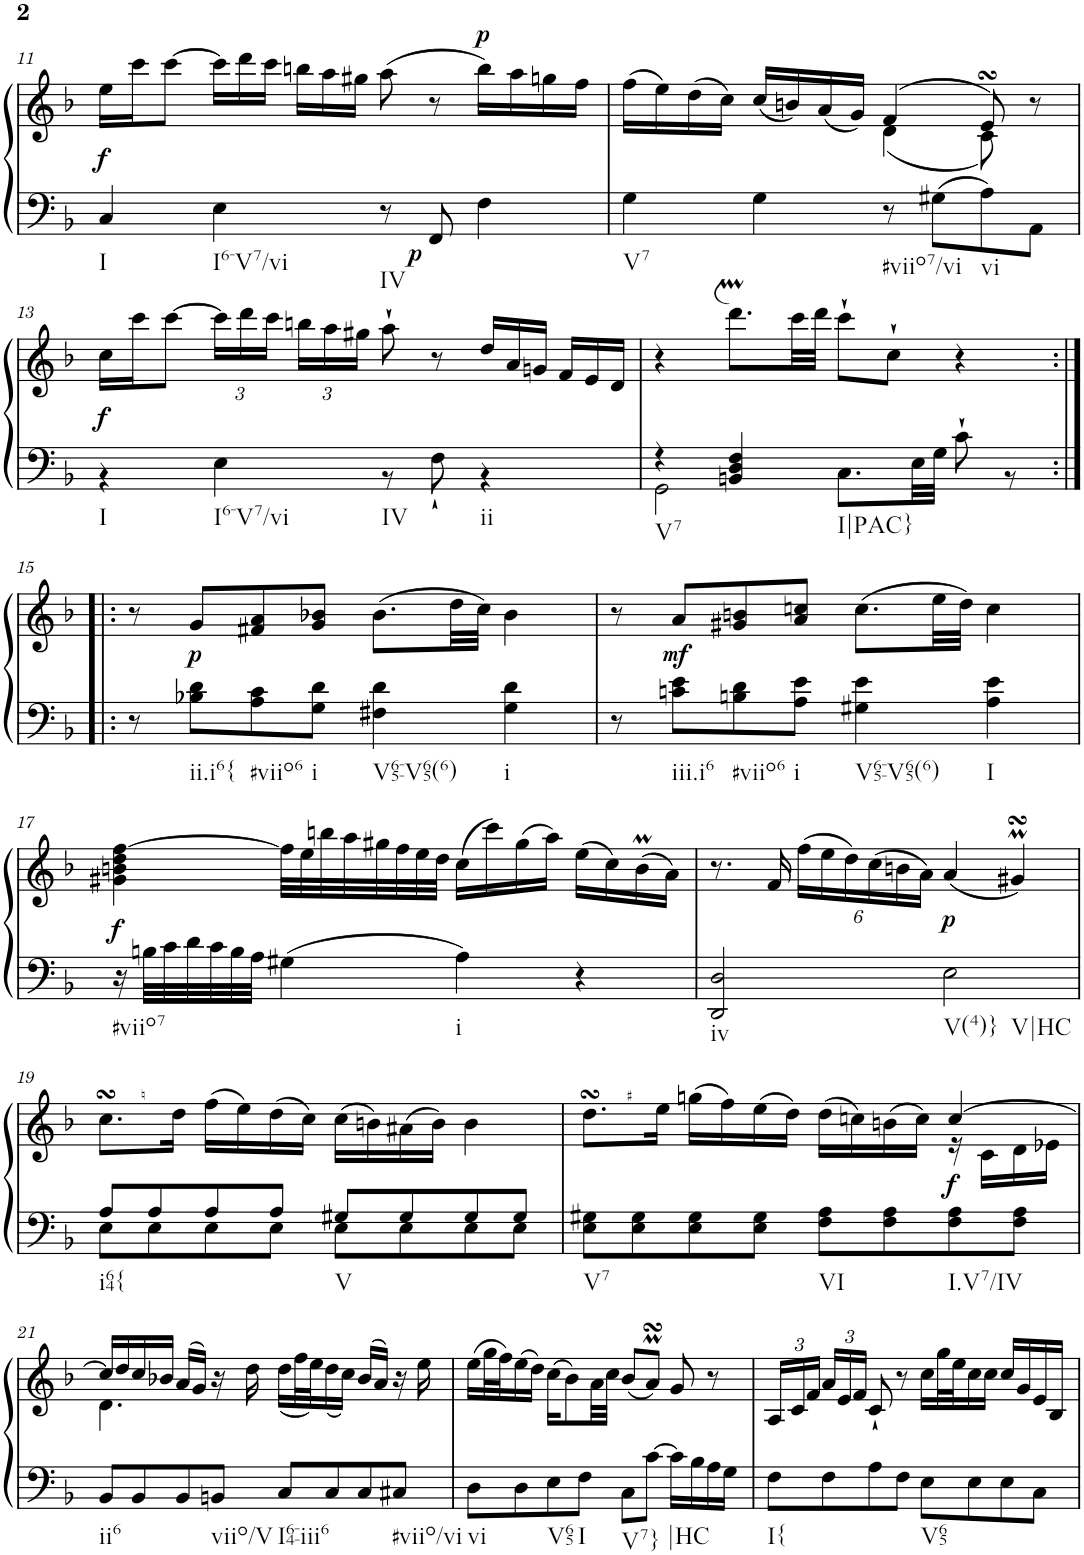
**kern	**kern	**dynam
*part1	*part1	*part1
*staff2	*staff1	*staff1/2
*I"Harpsichord	*	*
*I'Hch.	*	*
!!LO:PB:g=z
*clefF4	*clefG2	*
*k[b-]	*k[b-]	*
*F:	*F:	*
*M4/4	*M4/4	*
*met(c)	*met(c)	*
=11	=11	=11
!LO:TX:b:t=I	!	!
!	!	!LO:DY:b
4C/	16ee\LL	f
.	16ccc\J	.
.	[8ccc\J	.
*	*Xtuplet	*
!LO:TX:b:t=I6-V7/vi	!	!
4E\	24ccc\LL]	.
.	24ddd\	.
.	24ccc\JJ	.
.	24bbn\LL	.
.	24aa\	.
.	24gg#X\JJ	.
!LO:TX:b:t=IV	!	!
8r	(>8aa\	.
!	!	!LO:DY:b=2
8FF/	8r	p
!	!	!LO:DY:a
4F\	16bb\LL)	p
.	16aa\	.
.	16ggn\	.
.	16ff\JJ	.
=12	=12	=12
*	*^	*
!LO:TX:b:t=V7	!	!	!
4G\	(>16ff\LL	2ryy	.
.	16ee\)	.	.
.	(>16dd\	.	.
.	16cc\JJ)	.	.
4G\	(<16cc/LL	.	.
.	16bn/)	.	.
.	(<16a/	.	.
.	16g/JJ)	.	.
!LO:TX:b:t=#viio7/vi	!	!	!
8r	(>4f/	(<4d\	.
8G#X\L	.	.	.
!LO:TX:b:t=vi	!	!	!
8A\	8esSsS/)	8c\)	.
8AA\J	8r	8ryy	.
!!LO:LB:g=z
=13	=13	=13	=13
*^	*	*	*
!LO:TX:b:t=I6-V7/vi	!	!	!	!
!LO:TX:b:t=I	!	!	!	!
!	!	!	!	!LO:DY:b
*	*	*v	*v	*
1ryy	4r	16cc\LL	f
.	.	16ccc\J	.
.	.	[8ccc\J	.
*	*	*tuplet	*
*	*	*Xbrackettup	*
.	4E\	24ccc\LL]	.
.	.	24ddd\	.
.	.	24ccc\JJ	.
.	.	24bbn\LL	.
.	.	24aa\	.
.	.	24gg#X\JJ	.
!	!LO:TX:b:t=IV	!	!
.	8r	8aa`\	.
.	8F`\	8r	.
*	*	*Xtuplet	*
!	!LO:TX:b:t=ii	!	!
.	4r	24dd/LL	.
.	.	24a/	.
.	.	24gn/JJ	.
.	.	24f/LL	.
.	.	24e/	.
.	.	24d/JJ	.
=14	=14	=14	=14
!LO:TX:b:t=V7	!	!	!
4r	2GG\	4r	.
4BBn/ 4D/ 4F/	.	8.dddM\L	.
.	.	32ccc\LL	.
.	.	32ddd\JJJ	.
!LO:TX:b:t=I|PAC}	!	!	!
2ryy	8.C\L	8ccc`\L	.
.	.	8cc`\J	.
.	32E\LL	.	.
.	32G\JJJ	.	.
.	8c`>\	4r	.
.	8r	.	.
*v	*v	*	*
!!LO:LB:g=z
=15:|!|:	=15:|!|:	=15:|!|:
8r	8r	.
!LO:TX:b:t=ii.i6{	!	!
!	!	!LO:DY:b
8B-X\ 8d\L	8g/L	p
!LO:TX:b:t=#viio6	!	!
8A\ 8c\	8f#X/ 8a/	.
!LO:TX:b:t=i	!	!
8G\ 8d\J	8g/ 8b-X/J	.
!LO:TX:b:t=V65-V65(6)	!	!
4F#X\ 4d\	(>8.b-\L	.
.	32dd\LL	.
.	32cc\JJJ)	.
!LO:TX:b:t=i	!	!
4G\ 4d\	4b-\	.
=16	=16	=16
8r	8r	.
!LO:TX:b:t=iii.i6	!	!
!	!	!LO:DY:b
8cn\ 8e\L	8a/L	mf
!LO:TX:b:t=#viio6	!	!
8Bn\ 8d\	8g#X/ 8bn/	.
!LO:TX:b:t=i	!	!
8A\ 8e\J	8a/ 8ccn/J	.
!LO:TX:b:t=V65-V65(6)	!	!
4G#X\ 4e\	(>8.cc\L	.
.	32ee\LL	.
.	32dd\JJJ)	.
!LO:TX:b:t=I	!	!
4A\ 4e\	4cc\	.
!!LO:LB:g=z
=17	=17	=17
!LO:TX:b:t=#viio7	!	!
!	!	!LO:DY:b
16r	4g#X\ 4bn\ 4dd\ [4ff\	f
32Bn\LLL	.	.
32c\	.	.
32d\	.	.
32c\	.	.
32B\	.	.
32A\JJJ	.	.
4G#X\	32ff\LLL]	.
.	32ee\	.
.	32bbn\	.
.	32aa\	.
.	32gg#X\	.
.	32ff\	.
.	32ee\	.
.	32dd\JJJ	.
!LO:TX:b:t=i	!	!
4A\	(>16cc\LL	.
.	16ccc\)	.
.	(>16gg#\	.
.	16aa\JJ)	.
4r	(>16ee\LL	.
.	16cc\)	.
.	(>16bm\	.
.	16a\JJ)	.
=18	=18	=18
!LO:TX:b:t=iv	!	!
2DD/ 2D/	8.r	.
.	16f/	.
*	*tuplet	*
.	(>24ff\LL	.
.	24ee\	.
.	24dd\)	.
.	(>24cc\	.
.	24bn\	.
.	24a\JJ)	.
!LO:TX:b:t=V(4)}	!	!
!LO:TX:b:t=V|HC	!	!
!	!	!LO:DY:b
2E\	(<4a/	p
.	4g#XmsSsS/)	.
!!LO:LB:g=z
=19	=19	=19
*^	*	*
!LO:TX:b:t=i64{	!	!	!
8A/L	8E\L	8.ccsSSS\L	.
8A/	8E\	.	.
.	.	16dd\Jk	.
8A/	8E\	(>16ff\LL	.
.	.	16ee\)	.
8A/J	8E\J	(>16dd\	.
.	.	16cc\JJ)	.
!LO:TX:b:t=V	!	!	!
8G#X/L	8E\L	(>16cc\LL	.
.	.	16bn\)	.
8G#/	8E\	(>16a#X\	.
.	.	16b\JJ)	.
8G#/	8E\	4b\	.
8G#/J	8E\J	.	.
=20	=20	=20	=20
*	*	*^	*
!LO:TX:b:t=V7	!	!	!	!
*v	*v	*	*	*
8E\ 8G#X\L	8.ddsSSS\L	2.ryy	.
8E\ 8G#\	.	.	.
.	16ee\Jk	.	.
8E\ 8G#\	(>16ggn\LL	.	.
.	16ff\)	.	.
8E\ 8G#\J	(>16ee\	.	.
.	16dd\JJ)	.	.
!LO:TX:b:t=VI	!	!	!
8F\ 8A\L	(>16dd\LL	.	.
.	16ccn\)	.	.
8F\ 8A\	(>16bn\	.	.
.	16cc\JJ)	.	.
!LO:TX:b:t=I.V7/IV	!	!	!
!	!	!	!LO:DY:b
8F\ 8A\	[4cc/	16r	f
.	.	16c\LL	.
8F\ 8A\J	.	16d\	.
.	.	16e-X\JJ	.
!!LO:LB:g=z	!!
=21	=21	=21	=21
!LO:TX:b:t=ii6	!	!	!
8BB-/L	16cc/LL]	4.d\	.
.	16dd/	.	.
8BB-/	16cc/	.	.
.	16b-X/JJ	.	.
8BB-/	(>16a/LL	.	.
.	16g/JJ)	.	.
!LO:TX:b:t=viio/V	!	!	!
8BBn/J	16r	2ryy	.
.	16dd\	.	.
!LO:TX:b:t=I64-iii6	!	!	!
8C/L	(<16dd\LL	.	.
.	32ff\L	.	.
.	32ee\J)	.	.
8C/	(<16dd\	.	.
.	16cc\JJ)	.	.
8C/	(>16b-/LL	.	.
.	16a/JJ)	.	.
!LO:TX:b:t=#viio/vi	!	!	!
8C#X/J	16r	8ryy	.
.	16ee\	.	.
*	*v	*v	*
=22	=22	=22
!LO:TX:b:t=vi	!	!
8D\L	(>16ee\LL	.
.	32gg\L	.
.	32ff\J)	.
8D\	(>16ee\	.
.	16dd\JJ)	.
!LO:TX:b:t=V65	!	!
8E\	(>16cc\KL	.
.	8b-\)	.
!LO:TX:b:t=I	!	!
8F\J	.	.
.	32a\LL	.
.	32cc\JJJ	.
!LO:TX:b:t=V7}	!	!
8C\L	(<8b-/L	.
[8c\J	8amsSsS/J)	.
!LO:TX:b:t=|HC	!	!
16c\LL]	8g/	.
16B-\	.	.
16A\	8r	.
16G\JJ	.	.
=23	=23	=23
!LO:TX:b:t=I{	!	!
8F\L	24A/LL	.
.	24c/	.
.	24f/JJ	.
8F\	24a/LL	.
.	24e/	.
.	24f/JJ	.
8A\	8c`/	.
8F\J	8r	.
!LO:TX:b:t=V65	!	!
8E\L	16cc\LL	.
.	32gg\L	.
.	32ee\J	.
8E\	16cc\	.
.	16cc\JJ	.
8E\	16cc/LL	.
.	16g/	.
8C\J	16e/	.
.	16B-/JJ	.
=	=	=
*-	*-	*-
